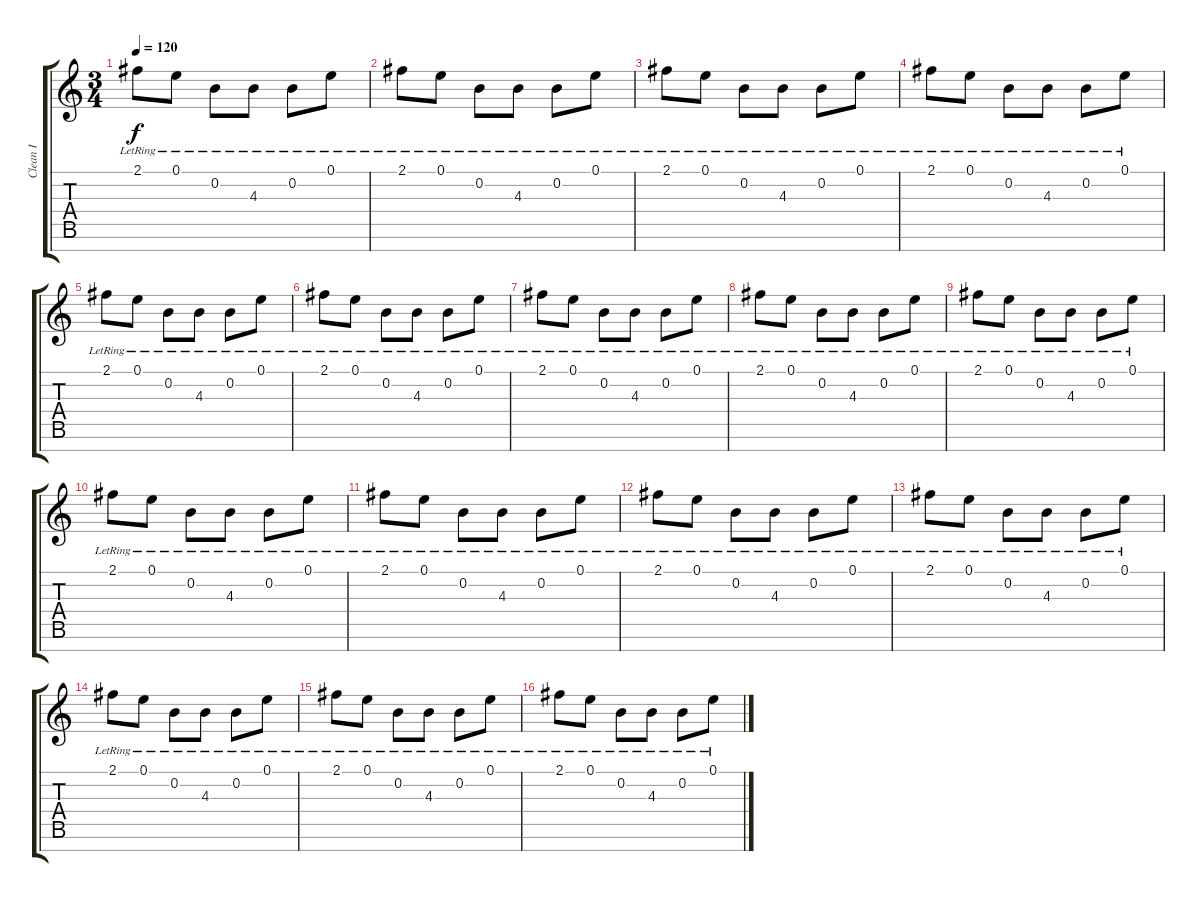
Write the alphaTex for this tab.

\track ("Clean I" "Clean I") {instrument electricguitarclean}
\staff {score tabs}
\tuning (E4 B3 G3 D3 A2 E2 B1) {hide}
\ts (3 4)
\tempo 120
\clef g2
\ks c
2.1{lr}.8{dy f} 0.1{lr}.8 0.2{lr}.8 4.3{lr}.8 0.2{lr}.8 0.1{lr}.8 |
2.1{lr}.8 0.1{lr}.8 0.2{lr}.8 4.3{lr}.8 0.2{lr}.8 0.1{lr}.8 |
2.1{lr}.8 0.1{lr}.8 0.2{lr}.8 4.3{lr}.8 0.2{lr}.8 0.1{lr}.8 |
2.1{lr}.8 0.1{lr}.8 0.2{lr}.8 4.3{lr}.8 0.2{lr}.8 0.1{lr}.8 |
2.1{lr}.8 0.1{lr}.8 0.2{lr}.8 4.3{lr}.8 0.2{lr}.8 0.1{lr}.8 |
2.1{lr}.8 0.1{lr}.8 0.2{lr}.8 4.3{lr}.8 0.2{lr}.8 0.1{lr}.8 |
2.1{lr}.8 0.1{lr}.8 0.2{lr}.8 4.3{lr}.8 0.2{lr}.8 0.1{lr}.8 |
2.1{lr}.8 0.1{lr}.8 0.2{lr}.8 4.3{lr}.8 0.2{lr}.8 0.1{lr}.8 |
2.1{lr}.8 0.1{lr}.8 0.2{lr}.8 4.3{lr}.8 0.2{lr}.8 0.1{lr}.8 |
2.1{lr}.8 0.1{lr}.8 0.2{lr}.8 4.3{lr}.8 0.2{lr}.8 0.1{lr}.8 |
2.1{lr}.8 0.1{lr}.8 0.2{lr}.8 4.3{lr}.8 0.2{lr}.8 0.1{lr}.8 |
2.1{lr}.8 0.1{lr}.8 0.2{lr}.8 4.3{lr}.8 0.2{lr}.8 0.1{lr}.8 |
2.1{lr}.8 0.1{lr}.8 0.2{lr}.8 4.3{lr}.8 0.2{lr}.8 0.1{lr}.8 |
2.1{lr}.8 0.1{lr}.8 0.2{lr}.8 4.3{lr}.8 0.2{lr}.8 0.1{lr}.8 |
2.1{lr}.8 0.1{lr}.8 0.2{lr}.8 4.3{lr}.8 0.2{lr}.8 0.1{lr}.8 |
2.1{lr}.8 0.1{lr}.8 0.2{lr}.8 4.3{lr}.8 0.2{lr}.8 0.1{lr}.8
